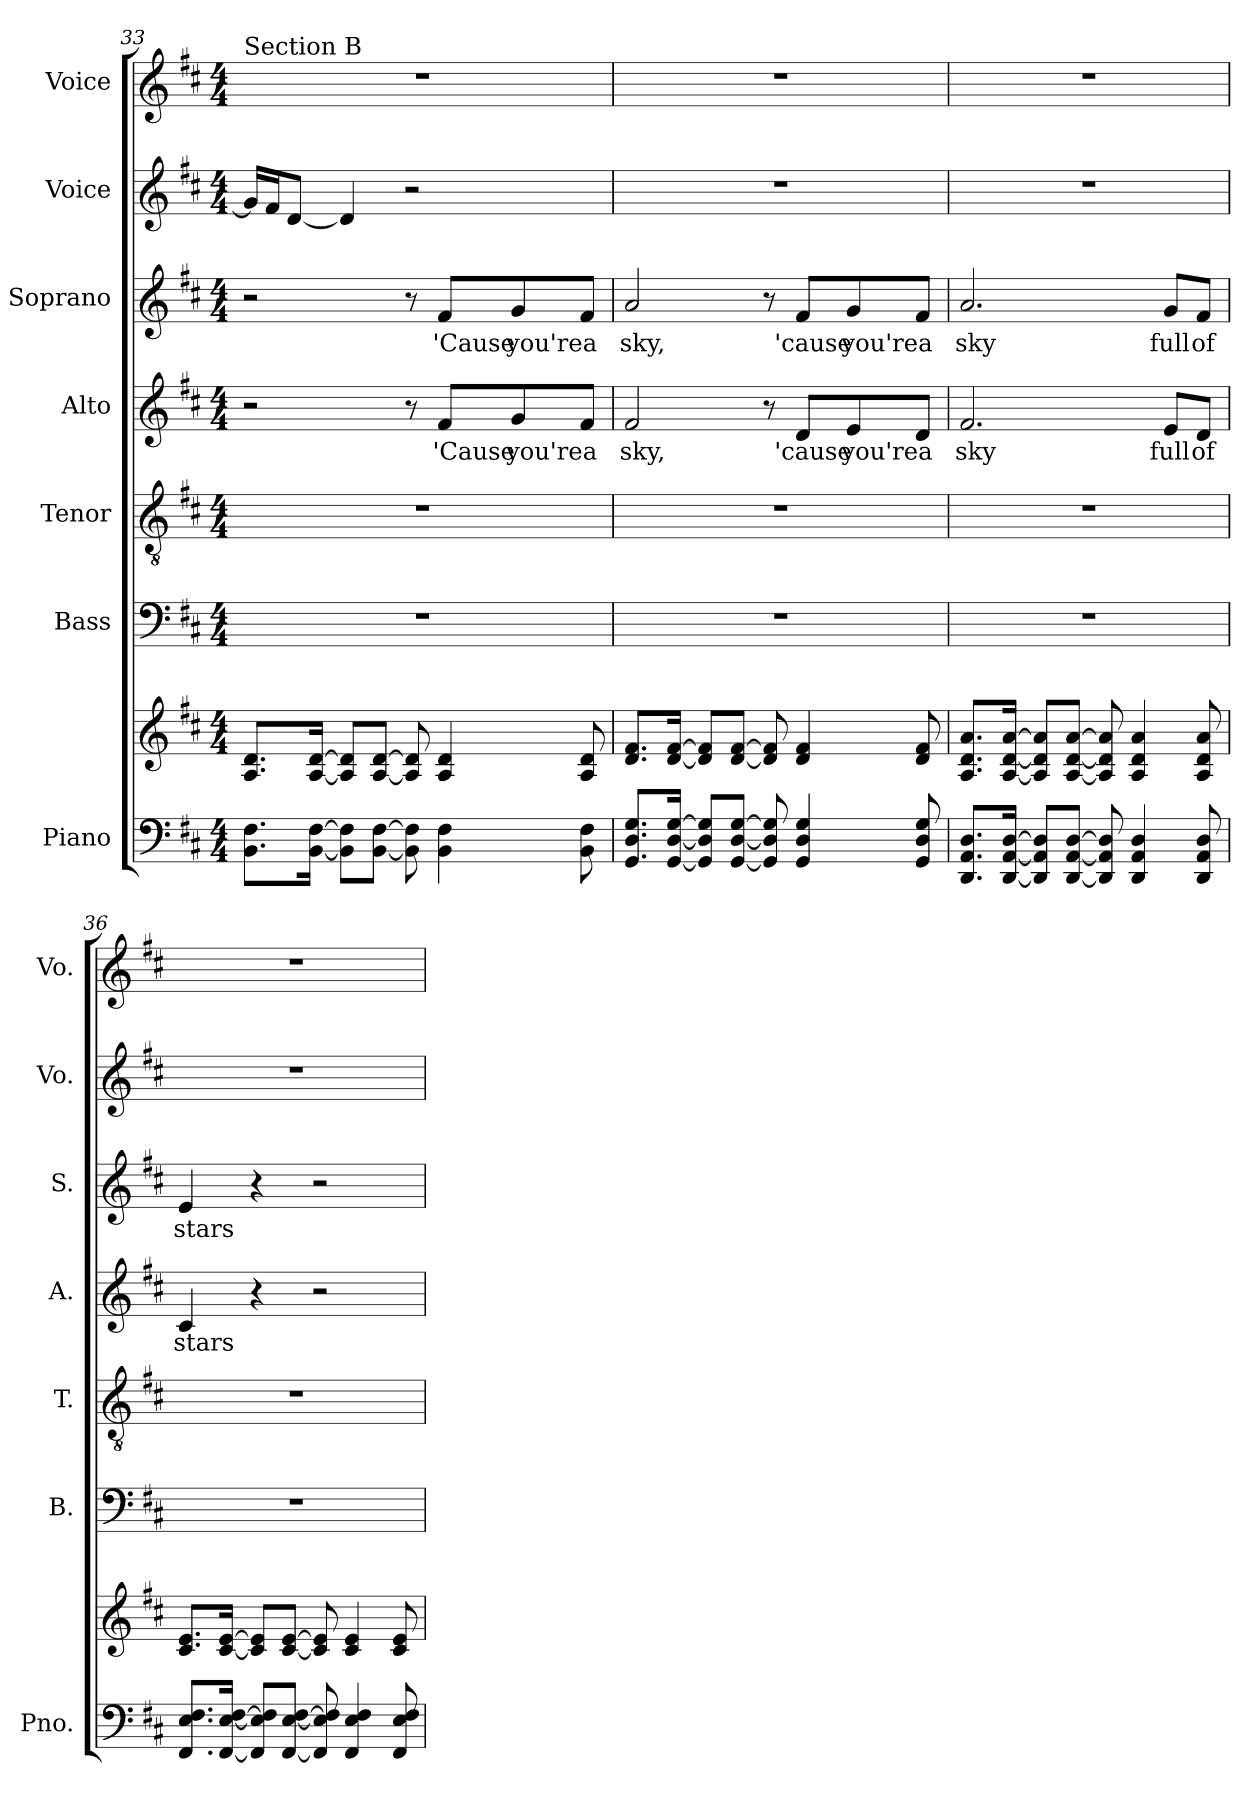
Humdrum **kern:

**kern	**kern	**kern	**kern	**kern	**text	**kern	**text	**kern	**kern
*part7	*part7	*part6	*part5	*part4	*part4	*part3	*part3	*part2	*part1
*staff8	*staff7	*staff6	*staff5	*staff4	*staff4	*staff3	*staff3	*staff2	*staff1
*I"Piano	*	*I"Bass	*I"Tenor	*I"Alto	*	*I"Soprano	*	*I"Voice	*I"Voice
*I'Pno.	*	*I'B.	*I'T.	*I'A.	*	*I'S.	*	*I'Vo.	*I'Vo.
*clefF4	*clefG2	*clefF4	*clefGv2	*clefG2	*	*clefG2	*	*clefG2	*clefG2
*k[f#c#]	*k[f#c#]	*k[f#c#]	*k[f#c#]	*k[f#c#]	*	*k[f#c#]	*	*k[f#c#]	*k[f#c#]
*M4/4	*M4/4	*M4/4	*M4/4	*M4/4	*	*M4/4	*	*M4/4	*M4/4
*MM108	*MM108	*MM108	*MM108	*MM108	*	*MM108	*	*MM108	*MM108
=33	=33	=33	=33	=33	=33	=33	=33	=33	=33
!	!	!	!	!	!	!	!	!	!LO:TX:a:t=Section B
8.BB\ 8.F#\L	8.A/ 8.d/L	1r	1r	2r	.	2r	.	16g/LL]	1r
.	.	.	.	.	.	.	.	16f#/J	.
.	.	.	.	.	.	.	.	[8d/J	.
[16BB\ [16F#\Jk	[16A/ [16d/Jk	.	.	.	.	.	.	.	.
8BB\] 8F#\]L	8A/] 8d/]L	.	.	.	.	.	.	4d/]	.
[8BB\ [8F#\J	[8A/ [8d/J	.	.	.	.	.	.	.	.
8BB\] 8F#\]	8A/] 8d/]	.	.	8r	.	8r	.	2r	.
4BB\ 4F#\	4A/ 4d/	.	.	8f#/L	'Cause	8f#/L	'Cause	.	.
.	.	.	.	8g/	you're	8g/	you're	.	.
8BB\ 8F#\	8A/ 8d/	.	.	8f#/J	a	8f#/J	a	.	.
=34	=34	=34	=34	=34	=34	=34	=34	=34	=34
8.GG/ 8.D/ 8.G/L	8.d/ 8.f#/L	1r	1r	2f#/	sky,	2a/	sky,	1r	1r
[16GG/ [16D/ [16G/Jk	[16d/ [16f#/Jk	.	.	.	.	.	.	.	.
8GG/] 8D/] 8G/]L	8d/] 8f#/]L	.	.	.	.	.	.	.	.
[8GG/ [8D/ [8G/J	[8d/ [8f#/J	.	.	.	.	.	.	.	.
8GG/] 8D/] 8G/]	8d/] 8f#/]	.	.	8r	.	8r	.	.	.
4GG/ 4D/ 4G/	4d/ 4f#/	.	.	8d/L	'cause	8f#/L	'cause	.	.
.	.	.	.	8e/	you're	8g/	you're	.	.
8GG/ 8D/ 8G/	8d/ 8f#/	.	.	8d/J	a	8f#/J	a	.	.
=35	=35	=35	=35	=35	=35	=35	=35	=35	=35
8.DD/ 8.AA/ 8.D/L	8.A/ 8.d/ 8.a/L	1r	1r	2.f#/	sky	2.a/	sky	1r	1r
[16DD/ [16AA/ [16D/Jk	[16A/ [16d/ [16a/Jk	.	.	.	.	.	.	.	.
8DD/] 8AA/] 8D/]L	8A/] 8d/] 8a/]L	.	.	.	.	.	.	.	.
[8DD/ [8AA/ [8D/J	[8A/ [8d/ [8a/J	.	.	.	.	.	.	.	.
8DD/] 8AA/] 8D/]	8A/] 8d/] 8a/]	.	.	.	.	.	.	.	.
4DD/ 4AA/ 4D/	4A/ 4d/ 4a/	.	.	.	.	.	.	.	.
.	.	.	.	8e/L	full	8g/L	full	.	.
8DD/ 8AA/ 8D/	8A/ 8d/ 8a/	.	.	8d/J	of	8f#/J	of	.	.
=36	=36	=36	=36	=36	=36	=36	=36	=36	=36
8.FF#/ 8.E/ 8.F#/L	8.c#/ 8.e/L	1r	1r	4c#/	stars	4e/	stars	1r	1r
[16FF#/ [16E/ [16F#/Jk	[16c#/ [16e/Jk	.	.	.	.	.	.	.	.
8FF#/] 8E/] 8F#/]L	8c#/] 8e/]L	.	.	4r	.	4r	.	.	.
[8FF#/ [8E/ [8F#/J	[8c#/ [8e/J	.	.	.	.	.	.	.	.
8FF#/] 8E/] 8F#/]	8c#/] 8e/]	.	.	2r	.	2r	.	.	.
4FF#/ 4E/ 4F#/	4c#/ 4e/	.	.	.	.	.	.	.	.
8FF#/ 8E/ 8F#/	8c#/ 8e/	.	.	.	.	.	.	.	.
=	=	=	=	=	=	=	=	=	=
*-	*-	*-	*-	*-	*-	*-	*-	*-	*-
